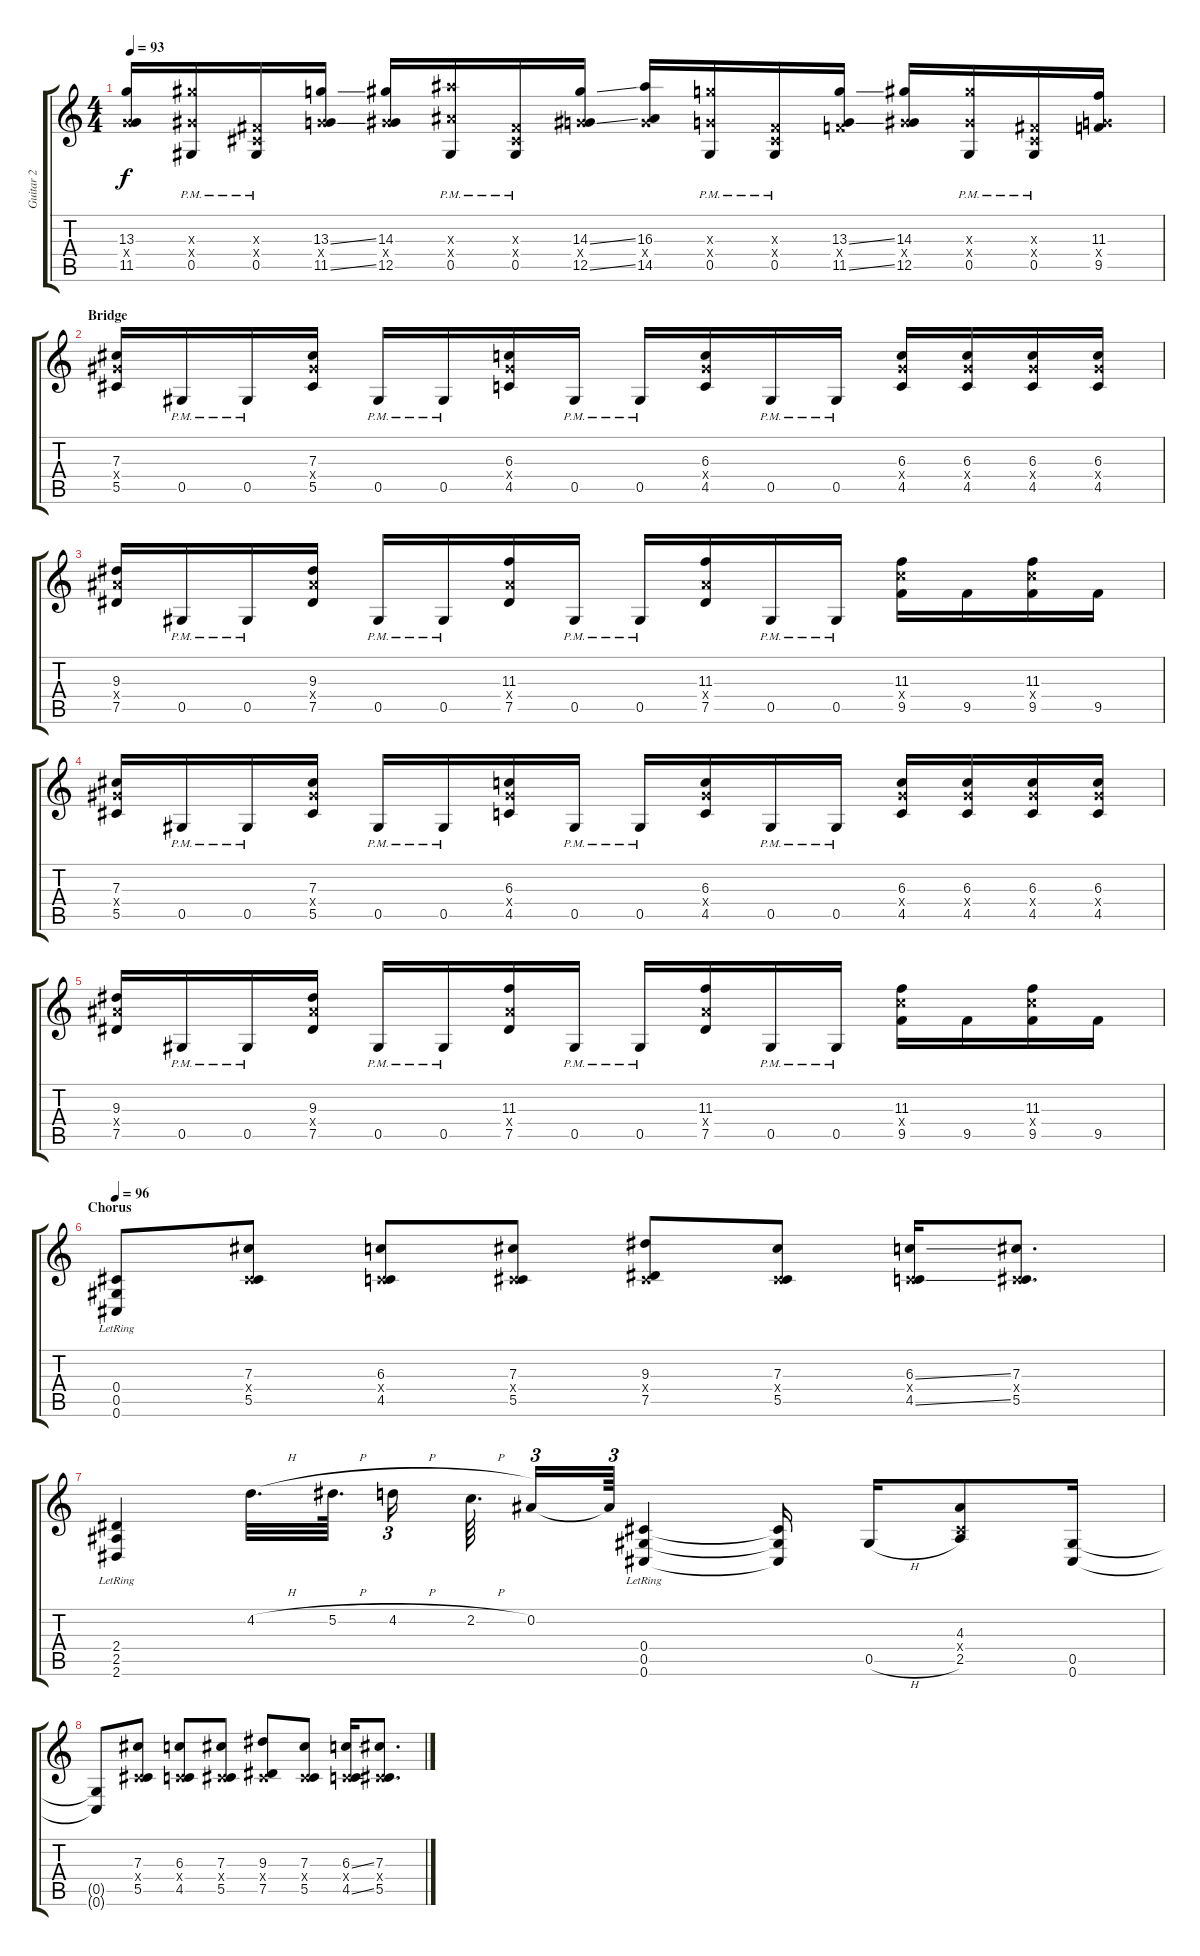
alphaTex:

\track ("Guitar 2" "Guitar 2") {instrument distortionguitar}
\staff {score tabs}
\tuning (Eb4 Bb3 Gb3 Db3 Ab2 Db2) {hide}
\ts (4 4)
\tempo 93
\clef g2
\ks c
(13.3 6.4{x} 11.5).16{dy f} (14.3{x} 7.4{x} 0.5{pm}).16 (0.3{x} 0.4{x} 0.5{pm}).16 (13.3{ss} 6.4{x} 11.5{ss}).16 (14.3 7.4{x} 12.5).16 (16.3{x} 9.4{x} 0.5{pm}).16 (0.3{x} 0.4{x} 0.5{pm}).16 (14.3{ss} 6.4{x} 12.5{ss}).16 (16.3 7.4{x} 14.5).16 (13.3{x} 6.4{x} 0.5{pm}).16 (0.3{x} 0.4{x} 0.5{pm}).16 (13.3{ss} 4.4{x} 11.5{ss}).16 (14.3 6.4{x} 12.5).16 (14.3{x} 7.4{x} 0.5{pm}).16 (0.3{x} 0.4{x} 0.5{pm}).16 (11.3 6.4{x} 9.5).16 |
\section ("" "Bridge")
(7.3 7.4{x} 5.5).16 0.5{pm}.16 0.5{pm}.16 (7.3 7.4{x} 5.5).16 0.5{pm}.16 0.5{pm}.16 (6.3 7.4{x} 4.5).16 0.5{pm}.16 0.5{pm}.16 (6.3 7.4{x} 4.5).16 0.5{pm}.16 0.5{pm}.16 (6.3 7.4{x} 4.5).16 (6.3 7.4{x} 4.5).16 (6.3 7.4{x} 4.5).16 (6.3 7.4{x} 4.5).16 |
(9.3 9.4{x} 7.5).16 0.5{pm}.16 0.5{pm}.16 (9.3 9.4{x} 7.5).16 0.5{pm}.16 0.5{pm}.16 (11.3 9.4{x} 7.5).16 0.5{pm}.16 0.5{pm}.16 (11.3 9.4{x} 7.5).16 0.5{pm}.16 0.5{pm}.16 (11.3 11.4{x} 9.5).16 9.5.16 (11.3 11.4{x} 9.5).16 9.5.16 |
(7.3 7.4{x} 5.5).16 0.5{pm}.16 0.5{pm}.16 (7.3 7.4{x} 5.5).16 0.5{pm}.16 0.5{pm}.16 (6.3 7.4{x} 4.5).16 0.5{pm}.16 0.5{pm}.16 (6.3 7.4{x} 4.5).16 0.5{pm}.16 0.5{pm}.16 (6.3 7.4{x} 4.5).16 (6.3 7.4{x} 4.5).16 (6.3 7.4{x} 4.5).16 (6.3 7.4{x} 4.5).16 |
(9.3 9.4{x} 7.5).16 0.5{pm}.16 0.5{pm}.16 (9.3 9.4{x} 7.5).16 0.5{pm}.16 0.5{pm}.16 (11.3 9.4{x} 7.5).16 0.5{pm}.16 0.5{pm}.16 (11.3 9.4{x} 7.5).16 0.5{pm}.16 0.5{pm}.16 (11.3 11.4{x} 9.5).16 9.5.16 (11.3 11.4{x} 9.5).16 9.5.16 |
\section ("" "Chorus")
\tempo 96
(0.4 0.5 0.6{lr}).8 (7.3 0.4{x} 5.5).8 (6.3 0.4{x} 4.5).8 (7.3 0.4{x} 5.5).8 (9.3 0.4{x} 7.5).8 (7.3 0.4{x} 5.5).8 (6.3{ss} 0.4{x} 4.5{ss}).16 (7.3 0.4{x} 5.5).8{d} |
(2.4 2.5 2.6{lr}).4 4.2{h}.32{d} 5.2{h}.64{d} 4.2{h}.16{tu (3 2)} 2.2{h}.64{d} 0.2.16{tu (3 2)} 0.2{t}.64{tu (3 2)} (0.4 0.5 0.6{lr}).4 (0.4{t} 0.5{t} 0.6{t}).16 0.5{h}.16 (4.3 0.4{x} 2.5).8 (0.5 0.6).16 |
(0.5{t} 0.6{t}).8 (7.3 0.4{x} 5.5).8 (6.3 0.4{x} 4.5).8 (7.3 0.4{x} 5.5).8 (9.3 0.4{x} 7.5).8 (7.3 0.4{x} 5.5).8 (6.3{ss} 0.4{x} 4.5{ss}).16 (7.3 0.4{x} 5.5).8{d}
